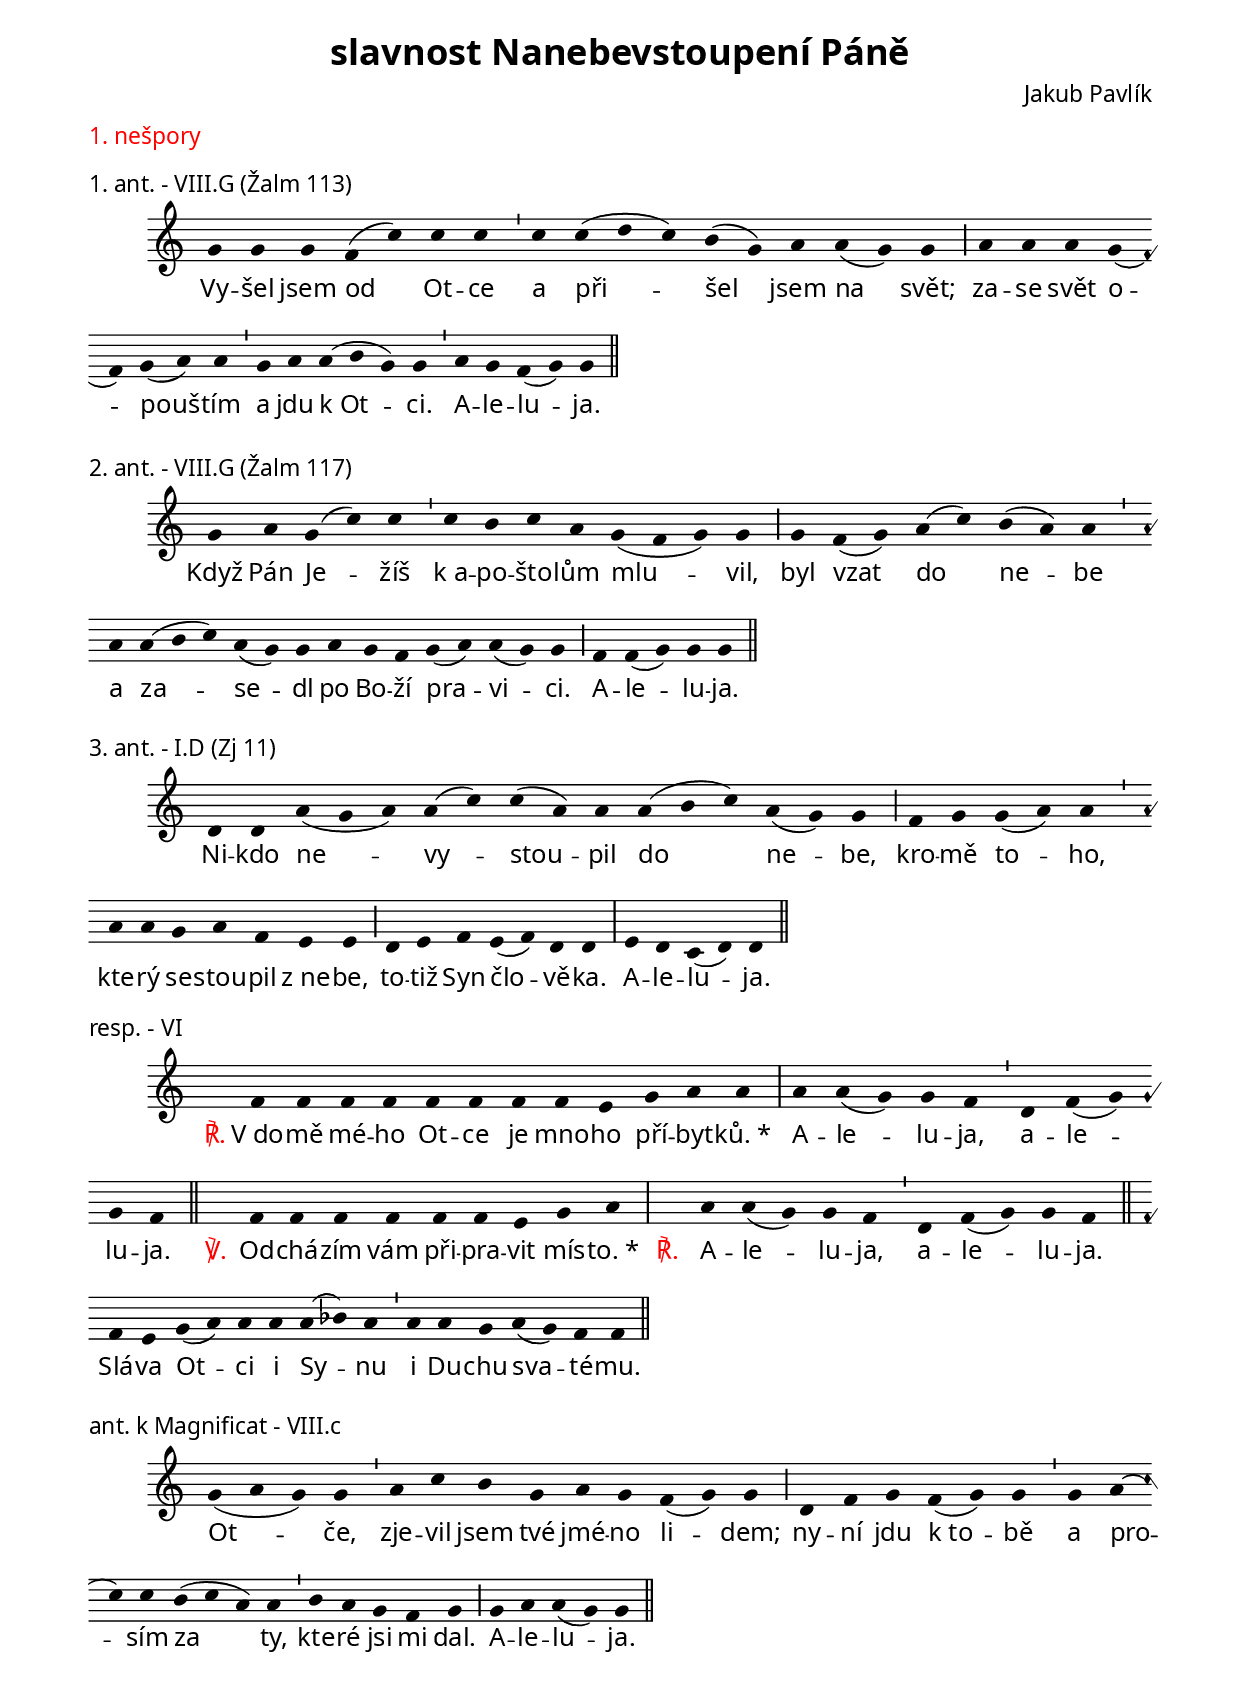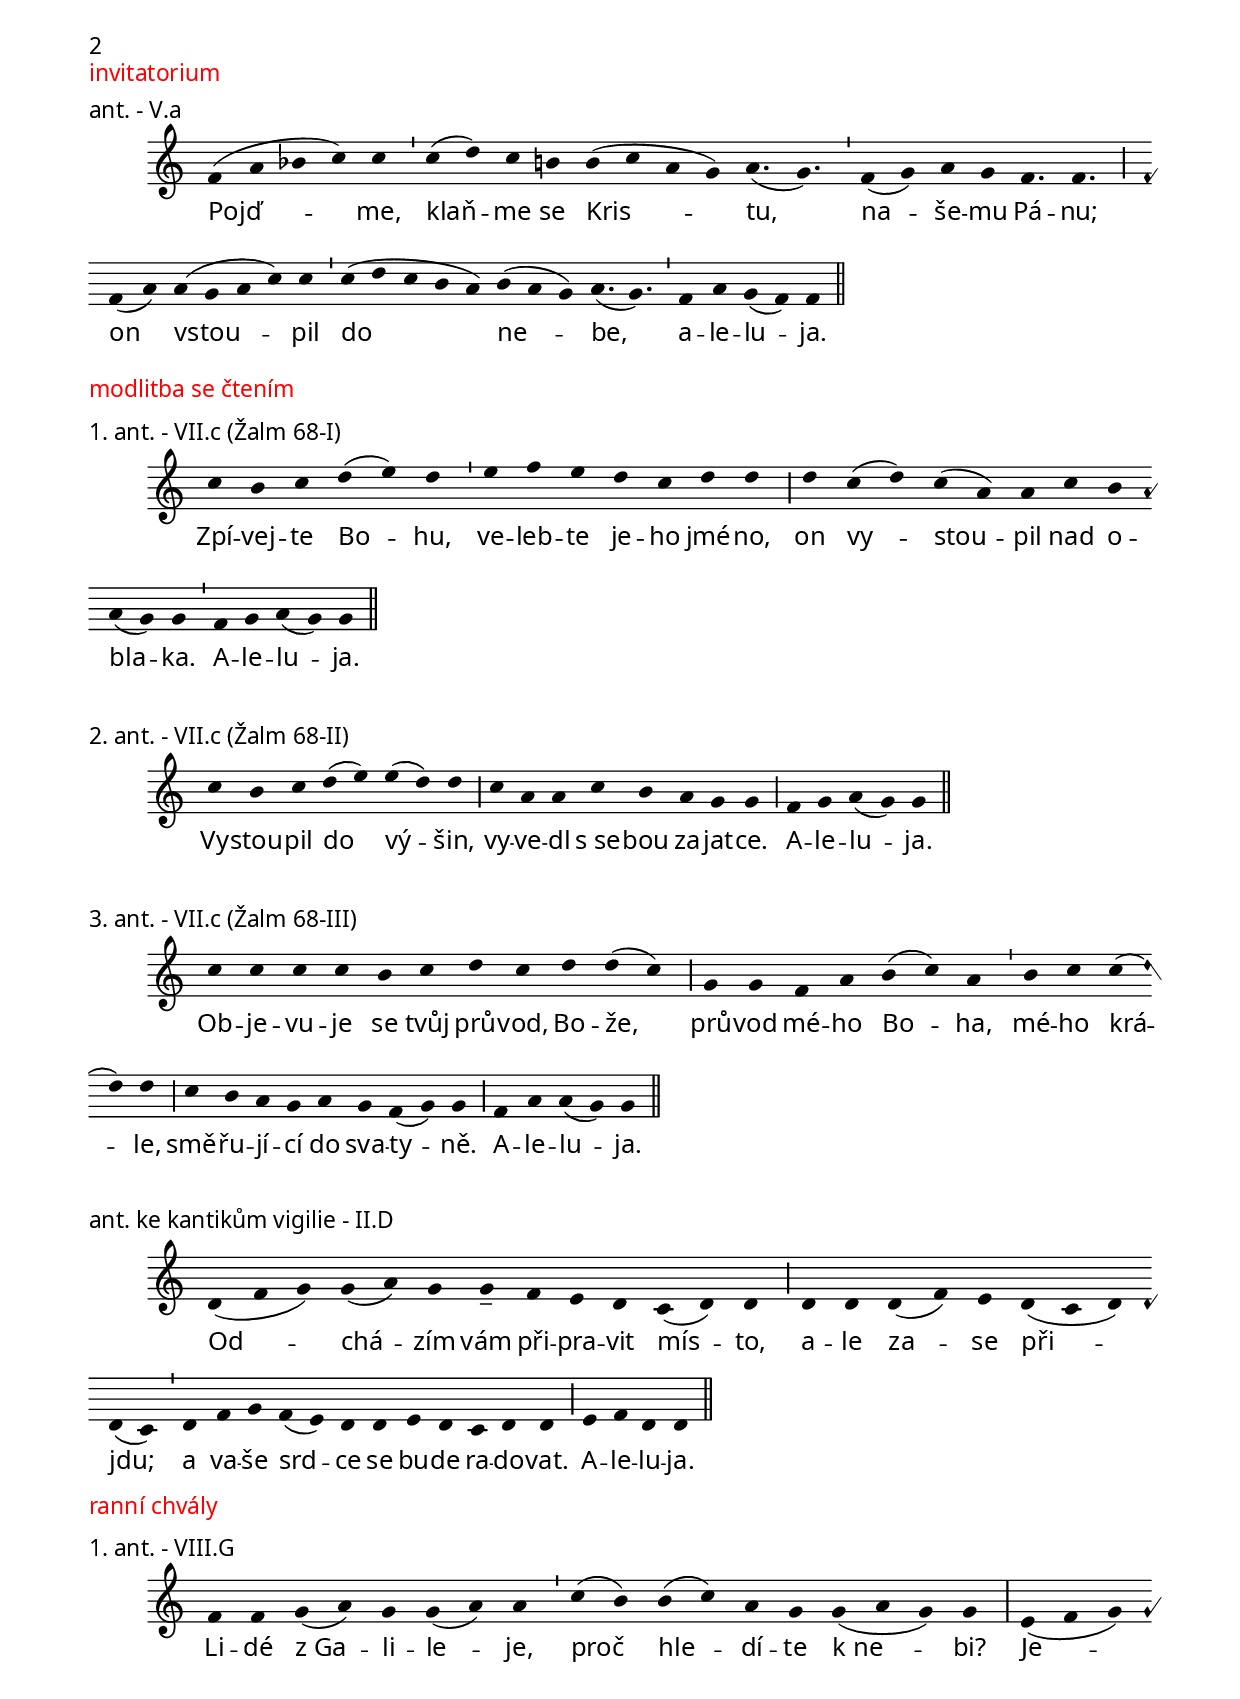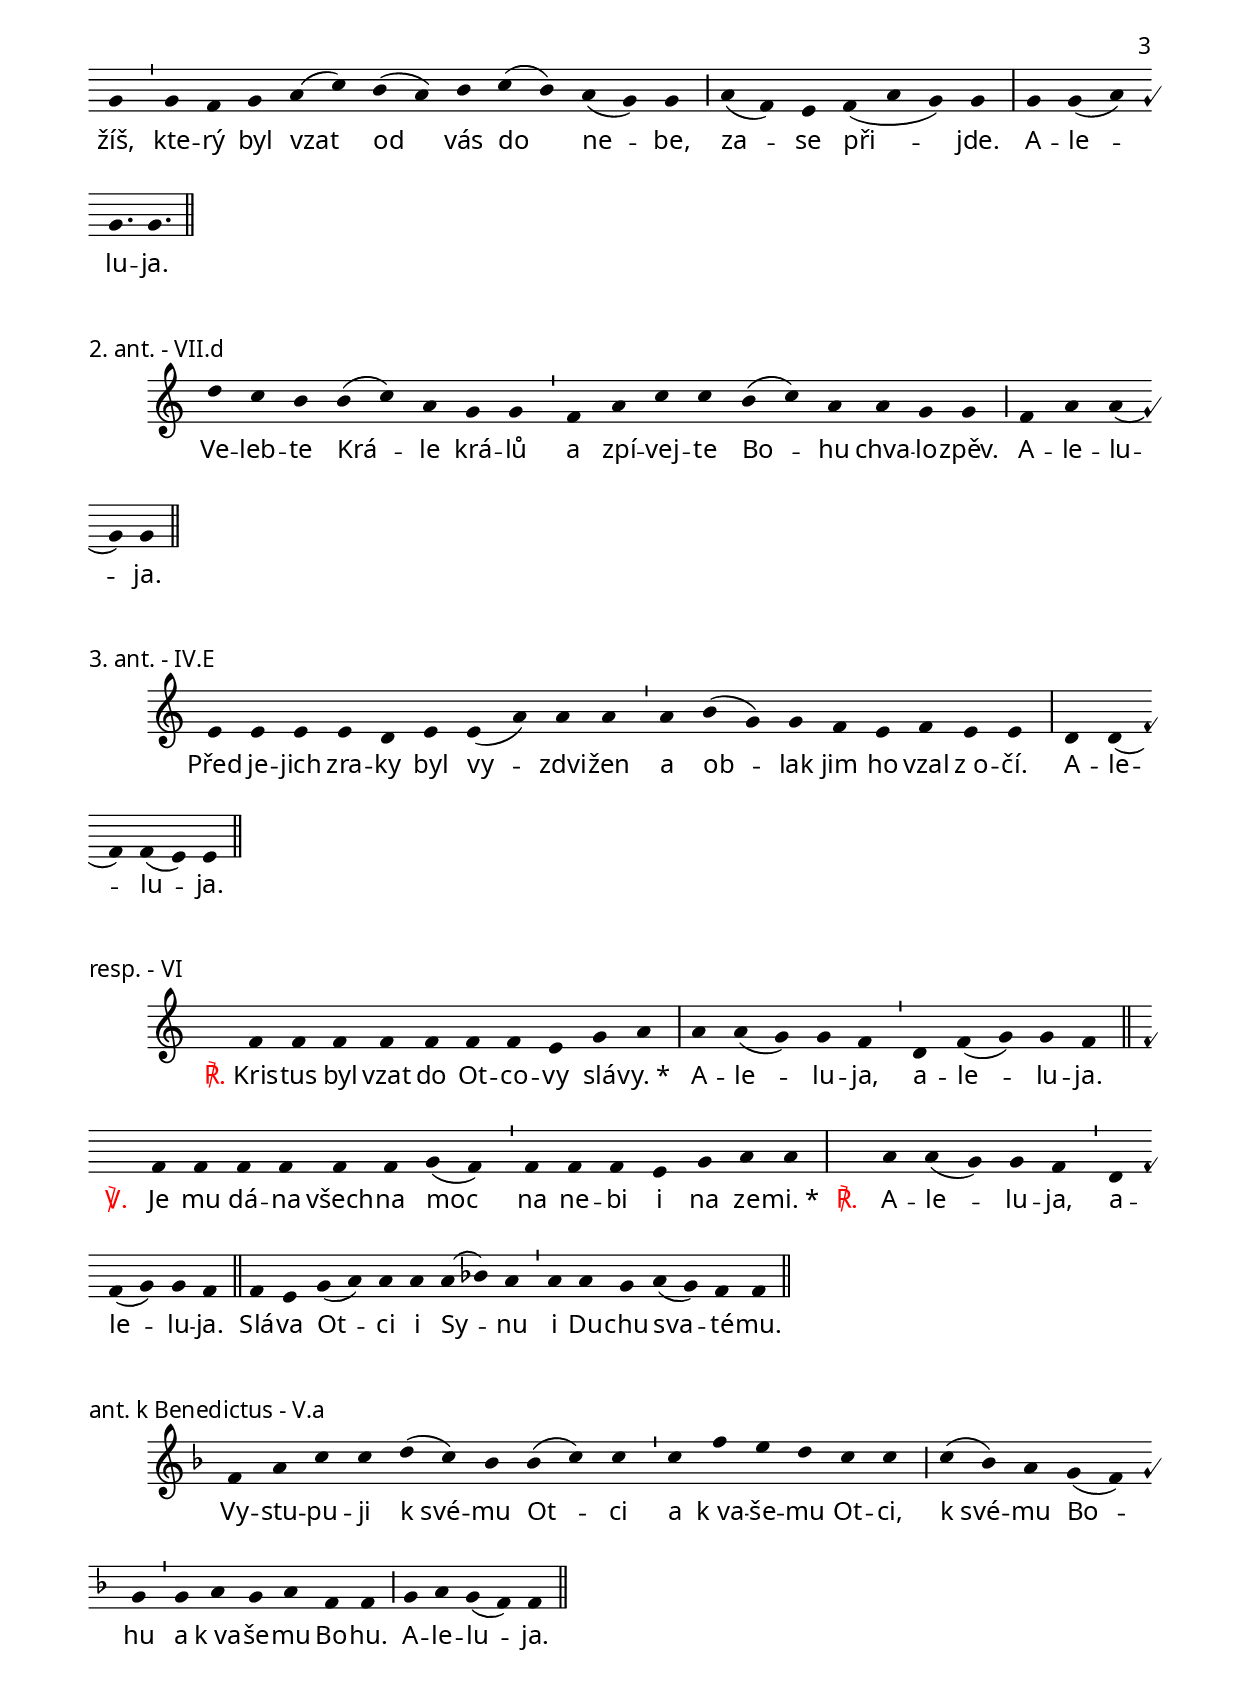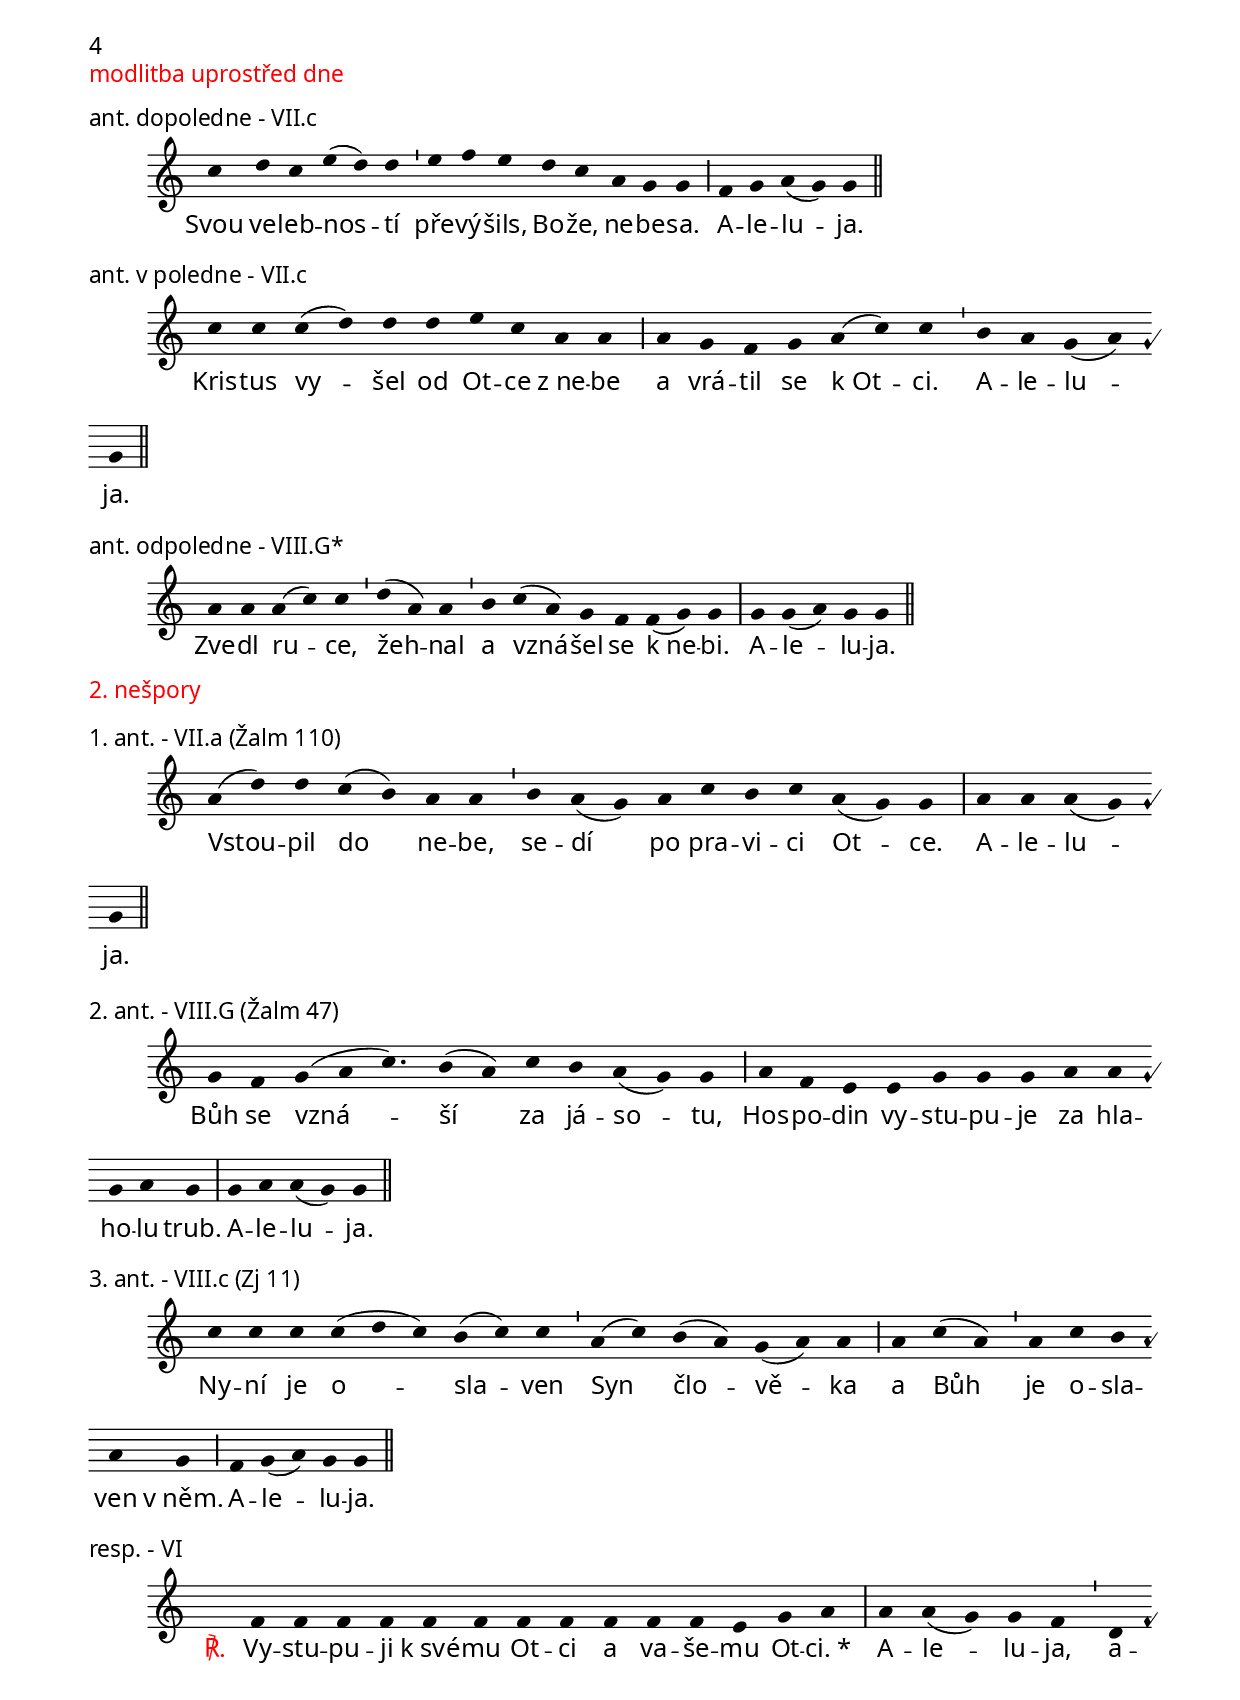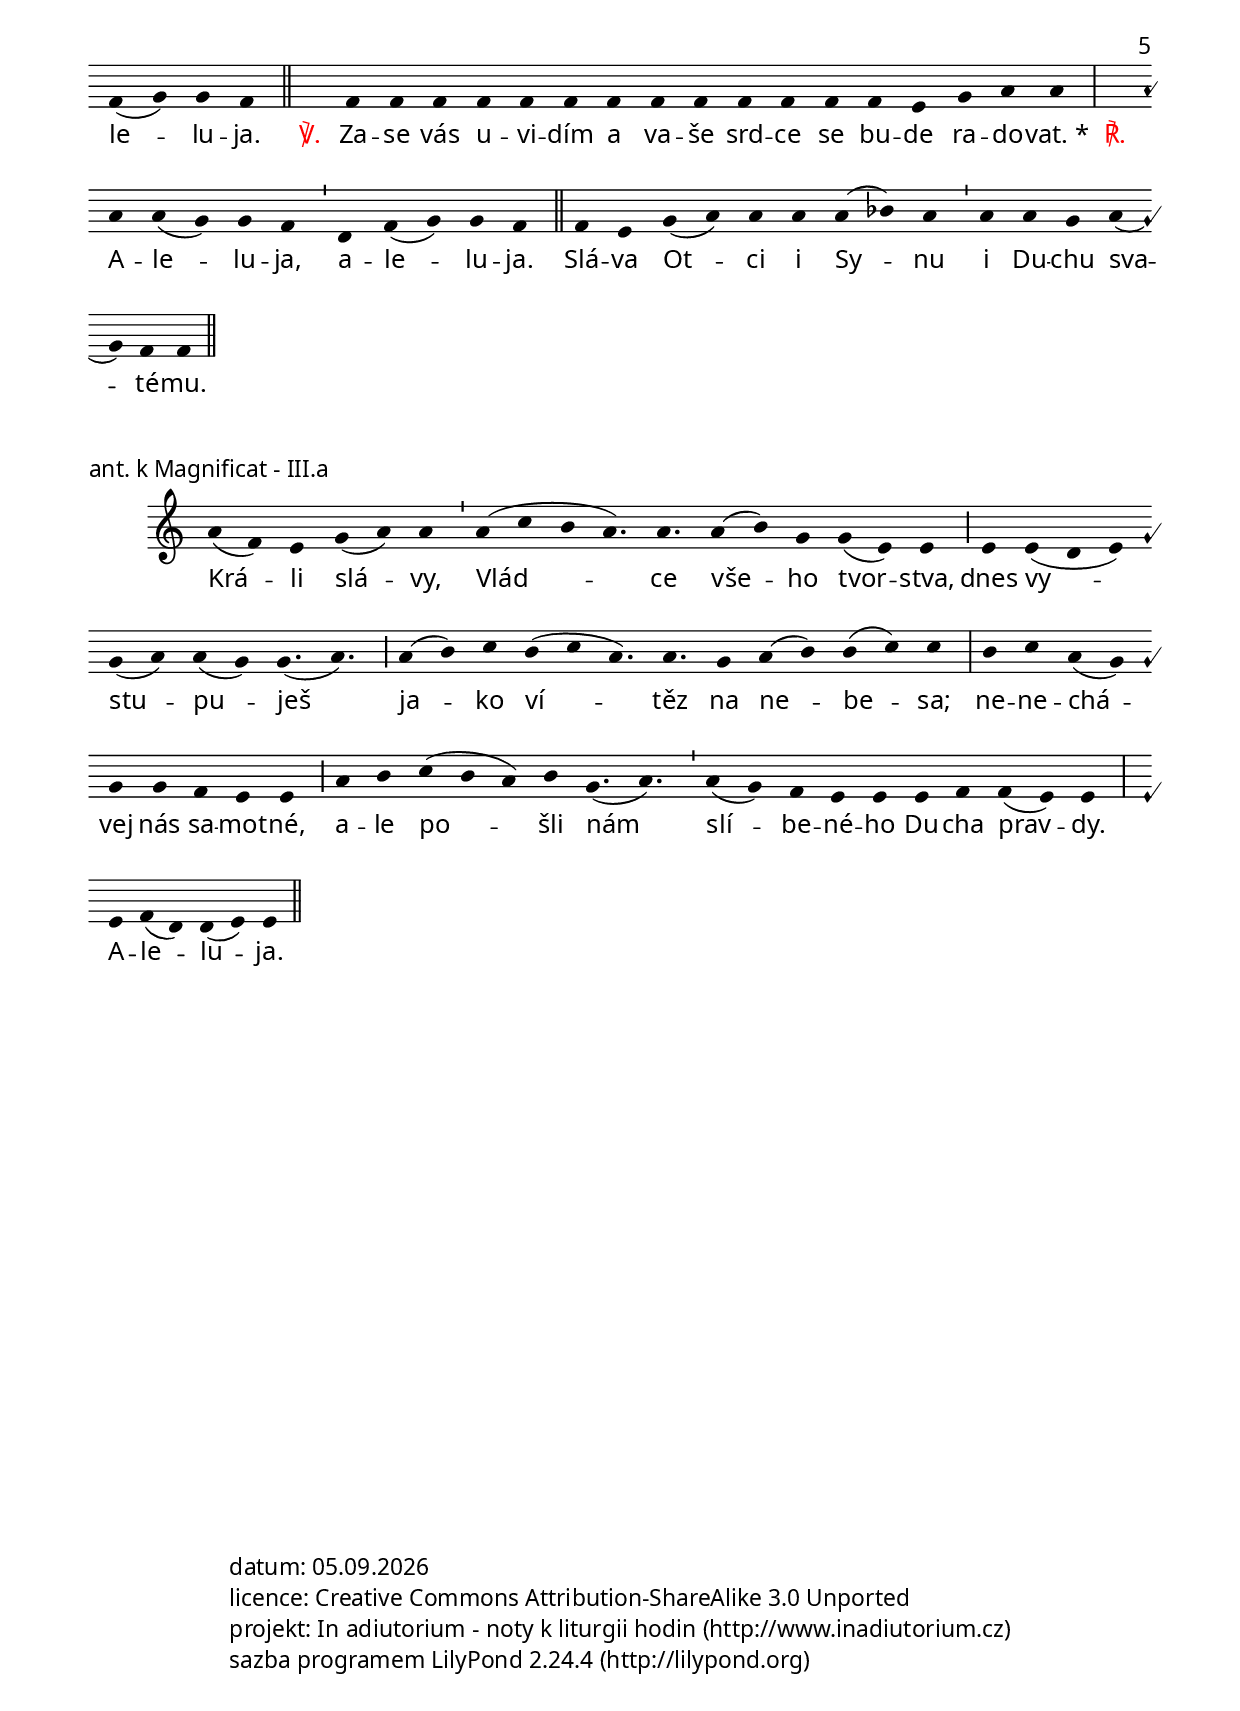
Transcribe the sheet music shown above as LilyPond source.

\version "2.14.2"

\header {
  title = "slavnost Nanebevstoupení Páně"
  composer = "Jakub Pavlík"
}

\include "spolecne.ly"
\include "dilyresponsorii.ly"

\markup {\nadpisHodinka {"1. nešpory"}}

\score {
  \relative c'' {
    \choralniRezim
    g4 g g f( c') c c \barMin
    c c( d c) b( g) a a( g) g \barMaior
    a a a g( f) g( a) a \barMin
    g a a( b g) g \barMin
    a g f( g) g \barFinalis
  }
  \addlyrics {
    Vy -- šel jsem od Ot -- ce
    a při -- šel jsem na svět;
    za -- se svět o -- pouš -- tím a jdu k_Ot -- ci.
    A -- le -- lu -- ja.
  }
  \header {
    quid = "1. ant."
    modus = "VIII"
    differentia = "G"
    psalmus = "Žalm 113"
    placet = "_k Otci_ nepřirozené"
    id = "1ne-a1"
    piece = \markup {\sestavTitulek}
  }
}

\score {
  \relative c'' {
    \choralniRezim
    g4 a g( c) c \barMin
    c b c a g( f g) g \barMaior
    g f( g) a( c) b( a) a \barMin
    a a( b c) a( g) g a g f g( a) a( g) g \barMaior
    f f( g) g g \barFinalis
  }
  \addlyrics {
    Když Pán Je -- žíš
    k_a -- po -- što -- lům mlu -- vil,
    byl vzat do ne -- be
    a za -- se -- dl po Bo -- ží pra -- vi -- ci.
    A -- le -- lu -- ja.
  }
  \header {
    quid = "2. ant."
    modus = "VIII"
    differentia = "G"
    psalmus = "Žalm 117"
    id = "1ne-a2"
    piece = \markup {\sestavTitulek}
  }
}

\score {
  \relative c' {
    \choralniRezim
    d4 d a'( g a) a( c) c( a) a a( b c) a( g) g \barMaior
    f g g( a) a \barMin a a g a f e e \barMaior
    d e f e( f) d d \barMax
    e d c( d) d \barFinalis
  }
  \addlyrics {
    Ni -- kdo ne -- vy -- stou -- pil do ne -- be,
    kro -- mě to -- ho, kte -- rý se -- stou -- pil z_ne -- be,
    to -- tiž Syn člo -- vě -- ka.
    A -- le -- lu -- ja.
  }
  \header {
    quid = "3. ant."
    modus = "I"
    differentia = "D"
    psalmus = "Zj 11"
    id = "1ne-a3"
    piece = \markup {\sestavTitulek}
  }
}

\score {
  \relative c' {
    \choralniRezim

    % R
    \neviditelna f
    f4 f f f f f f f e g a a \barMax
    \respVIalelujaResponsum \barFinalis
    % V
    \neviditelna f
    f f f f f f e g a \barMax
    % R
    \neviditelna a
    \respVIalelujaResponsum \barFinalis
    % Slava
    \respVIalelujaDoxologie \barFinalis
  }
  \addlyrics {
    \Response V_do -- mě mé -- ho Ot -- ce je mno -- ho pří -- byt -- ků._*
    \textRespAleluja
    \Verse Od -- chá -- zím vám při -- pra -- vit mís -- to._*
    \Response \textRespAleluja
    \textRespDoxologie
  }
  \header {
    quid = "resp."
    modus = "VI"
    id = "1ne-resp"
    piece = \markup {\sestavTitulekResp}
  }
}

\score {
  \relative c'' {
    \choralniRezim
    g4( a g) g \barMin
    a c b g a g f( g) g \barMaior
    d f g f( g) g \barMin
    g a( c) c b( c a) a \barMin
    b a g f g \barMaior
    g a a( g) g \barFinalis
  }
  \addlyrics {
    Ot -- če,
    zje -- vil jsem tvé jmé -- no li -- dem;
    ny -- ní jdu k_to -- bě
    a pro -- sím za ty,
    kte -- ré jsi mi dal.
    A -- le -- lu -- ja.
  }
  \header {
    quid = "ant. k Magnificat"
    modus = "VIII"
    differentia = "c"
    psalmus = ""
    id = "1ne-amag"
    piece = \markup {\sestavTitulekBezZalmu}
  }
}

\pageBreak % ZLOM

\markup {\nadpisHodinka {"invitatorium"}}

\score {
  \relative c' {
    \choralniRezim
    f4( a bes c) c \barMin
    c( d) c b! b( c a g) a4.( g) \barMin f4( g) a g f4. f \barMaior
    f4( a) a( g a c) c \barMin c( d c b a) b( a g) a4.( g) \barMin
    f4 a g( f) f \barFinalis
  }
  \addlyrics {
    Pojď -- me,
    klaň -- me se Kris -- tu, na -- še -- mu Pá -- nu;
    on vstou -- pil do ne -- be,
    a -- le -- lu -- ja.
  }
  \header {
    quid = "ant."
    modus = "V"
    differentia = "a"
    psalmus = ""
    placet = "lépe; melisma na _do__ nebe_ je škaredé"
    id = "invit"
    piece = \markup {\sestavTitulekBezZalmu}
  }
}

\markup {\nadpisHodinka {"modlitba se čtením"}}

\score {
  \relative c'' {
    \choralniRezim
    c4 b c d( e) d \barMin
    e f e d c d d \barMaior
    d c( d) c( a) a c b a( g) g \barMin
    f g a( g) g \barFinalis
  }
  \addlyrics {
    Zpí -- vej -- te Bo -- hu,
    ve -- leb -- te je -- ho jmé -- no,
    on vy -- stou -- pil nad o -- bla -- ka.
    A -- le -- lu -- ja.
  }
  \header {
    quid = "1. ant."
    modus = "VII"
    differentia = "c"
    psalmus = "Žalm 68-I"
    id = "mc-a1"
    piece = \markup {\sestavTitulek}
  }
}

\score {
  \relative c'' {
    \choralniRezim
    c4 b c d( e) e( d) d \barMaior
    c a a c b a g g \barMaior
    f g a( g) g \barFinalis
  }
  \addlyrics {
    Vy -- stou -- pil do vý -- šin,
    vy -- ve -- dl s_se -- bou za -- jat -- ce.
    A -- le -- lu -- ja.
  }
  \header {
    quid = "2. ant."
    modus = "VII"
    differentia = "c"
    psalmus = "Žalm 68-II"
    id = "mc-a2"
    piece = \markup {\sestavTitulek}
  }
}

\score {
  \relative c'' {
    \choralniRezim
    c4 c c c b c d c d d( c) \barMaior
    g g f a b( c) a \barMin b c c( d) d \barMaior
    c b a g a g f( g) g \barMaior
    f a a( g) g \barFinalis
  }
  \addlyrics {
    Ob -- je -- vu -- je se tvůj prů -- vod, Bo -- že,
    prů -- vod mé -- ho Bo -- ha, mé -- ho krá -- le,
    smě -- řu -- jí -- cí do sva -- ty -- ně.
    A -- le -- lu -- ja.
  }
  \header {
    quid = "3. ant."
    modus = "VII"
    differentia = "c"
    psalmus = "Žalm 68-III"
    placet = "líbí se mi, ale jasný modus VIII, ne VII"
    id = "mc-a3"
    piece = \markup {\sestavTitulek}
  }
}

\score {
  \relative c' {
    \choralniRezim
    d4( f g) g( a) g g-- f e d c( d) d \barMaior
    d d d( f) e d( c d) d( c) \barMin
    d f g f( e) d d e d c d d \barMaior
    e f d d \barFinalis
  }
  \addlyrics {
    Od -- chá -- zím vám při -- pra -- vit mís -- to,
    a -- le za -- se při -- jdu;
    a va -- še srd -- ce se bu -- de ra -- do -- vat.
    A -- le -- lu -- ja.
  }
  \header {
    quid = "ant. ke kantikům vigilie"
    modus = "II"
    differentia = "D"
    psalmus = ""
    id = "mc-avig"
    piece = \markup {\sestavTitulekBezZalmu}
  }
}

\markup {\nadpisHodinka {"ranní chvály"}}

\score {
  \relative c' {
    \choralniRezim
    f4 f g( a) g g( a) a \barMin
    c( b) b( c) a g g( a g) g \barMax
    e( f g) g \barMin
    g f g a( c) b( a) b c( b) a( g) g \barMaior
    a( f) e f( a g) g \barMax
    g g( a) g4. g \barFinalis
  }
  \addlyrics {
    Li -- dé z_Ga -- li -- le -- je,
    proč hle -- dí -- te k_ne -- bi?
    Je -- žíš,
    kte -- rý byl vzat od vás do ne -- be,
    za -- se při -- jde.
    A -- le -- lu -- ja.
  }
  \header {
    quid = "1. ant."
    modus = "VIII"
    differentia = "G"
    psalmus = ""
    id = "rch-a1"
    piece = \markup {\sestavTitulekBezZalmu}
  }
}

\score {
  \relative c'' {
    \choralniRezim
    d4 c b b( c) a g g \barMin
    f a c c b( c) a a g g \barMaior
    f a a( g) g \barFinalis
  }
  \addlyrics {
    Ve -- leb -- te Krá -- le krá -- lů
    a zpí -- vej -- te Bo -- hu chva -- lo -- zpěv.
    A -- le -- lu -- ja.
  }
  \header {
    quid = "2. ant."
    modus = "VII"
    differentia = "d"
    psalmus = ""
    id = "rch-a2"
    piece = \markup {\sestavTitulekBezZalmu}
  }
}

\score {
  \relative c' {
    \choralniRezim
    e4 e e e d e e( a) a a \barMin
    a b( g) g f e f e e \barMax
    d d( f) f( e) e \barFinalis
  }
  \addlyrics {
    Před je -- jich zra -- ky byl vy -- zdvi -- žen
    a ob -- lak jim ho vzal z_o -- čí.
    A -- le -- lu -- ja.
  }
  \header {
    quid = "3. ant."
    modus = "IV"
    differentia = "E"
    psalmus = ""
    id = "rch-a3"
    piece = \markup {\sestavTitulekBezZalmu}
  }
}

\score {
  \relative c' {
    \choralniRezim

    % R
    \neviditelna f
    f4 f f f f f f e g a \barMax
    \respVIalelujaResponsum \barFinalis
    % V
    \neviditelna f
    f f f f f f g( f) \barMin f f f e g a a \barMax
    % R
    \neviditelna a
    \respVIalelujaResponsum \barFinalis
    % Slava
    \respVIalelujaDoxologie \barFinalis
  }
  \addlyrics {
    \Response Kris -- tus byl vzat do Ot -- co -- vy slá -- vy._* \textRespAleluja
    \Verse Je mu dá -- na všech -- na moc na ne -- bi i na ze -- mi._*
    \Response \textRespAleluja
    \textRespDoxologie
  }
  \header {
    quid = "resp."
    modus = "VI"
    id = "rch-resp"
    piece = \markup {\sestavTitulekResp}
  }
}


\score {
  \relative c' {
    \key f \major
    \choralniRezim
    f4 a c c d( c) bes bes( c) c \barMin
    c f e d c c \barMaior
    c( bes) a g( f) g \barMin
    g a g a f f \barMaior
    g a g( f) f \barFinalis
  }
  \addlyrics {
    Vy -- stu -- pu -- ji k_své -- mu Ot -- ci
    a k_va -- še -- mu Ot -- ci,
    k_své -- mu Bo -- hu
    a k_va -- še -- mu Bo -- hu.
    A -- le -- lu -- ja.
  }
  \header {
    quid = "ant. k Benedictus"
    modus = "V"
    differentia = "a"
    psalmus = ""
    id = "rch-aben"
    piece = \markup {\sestavTitulekBezZalmu}
  }
}

\pageBreak % ZLOM

\markup {\nadpisHodinka {"modlitba uprostřed dne"}}

\score {
  \relative c'' {
    \choralniRezim
    c4 d c e( d) d \barMin
    e f e d c a g g \barMaior
    f g a( g) g \barFinalis
  }
  \addlyrics {
    Svou ve -- leb -- nos -- tí
    pře -- vý -- šils, Bo -- že, ne -- be -- sa.
    A -- le -- lu -- ja.
  }
  \header {
    quid = "ant. dopoledne"
    modus = "VII"
    differentia = "c"
    psalmus = ""
    id = "tercie"
    piece = \markup {\sestavTitulekBezZalmu}
  }
}

\score {
  \relative c'' {
    \choralniRezim
    c4 c c( d) d d e c a a \barMaior
    a g f g a( c) c \barMin
    b a g( a) g \barFinalis
  }
  \addlyrics {
    Kris -- tus vy -- šel od Ot -- ce z_ne -- be
    a vrá -- til se k_Ot -- ci.
    A -- le -- lu -- ja.
  }
  \header {
    quid = "ant. v poledne"
    modus = "VII"
    differentia = "c"
    psalmus = ""
    id = "sexta"
    piece = \markup {\sestavTitulekBezZalmu}
  }
}

\score {
  \relative c'' {
    \choralniRezim
    a4 a a( c) c \barMin
    d( a) a \barMin
    b c( a) g f f( g) g \barMax
    g g( a) g4 g \barFinalis
  }
  \addlyrics {
    Zve -- dl ru -- ce,
    žeh -- nal
    a vzná -- šel se k_ne -- bi.
    A -- le -- lu -- ja.
  }
  \header {
    quid = "ant. odpoledne"
    modus = "VIII"
    differentia = "G*"
    psalmus = ""
    id = "nona"
    piece = \markup {\sestavTitulekBezZalmu}
  }
}

\markup {\nadpisHodinka {"2. nešpory"}}

\score {
  \relative c'' {
    \choralniRezim
    a( d) d c( b) a a \barMin
    b a( g) a c b c a( g) g \barMax
    a a a( g) g \barFinalis
  }
  \addlyrics {
    Vstou -- pil do ne -- be,
    se -- dí po pra -- vi -- ci Ot -- ce.
    A -- le -- lu -- ja.
  }
  \header {
    quid = "1. ant."
    modus = "VII"
    differentia = "a"
    psalmus = "Žalm 110"
    id = "2ne-a1"
    piece = \markup {\sestavTitulek}
  }
}

\score {
  \relative c'' {
    \choralniRezim
    g4 f g( a c4.) b4( a) c b a( g) g \barMaior
    a f e e g g g a a g a g \barMax
    g a a( g) g \barFinalis
  }
  \addlyrics {
    Bůh se vzná -- ší za já -- so -- tu,
    Hos -- po -- din vy -- stu -- pu -- je za hla -- ho -- lu trub.
    A -- le -- lu -- ja.
  }
  \header {
    quid = "2. ant."
    modus = "VIII"
    differentia = "G"
    psalmus = "Žalm 47"
    id = "2ne-a2"
    piece = \markup {\sestavTitulek}
  }
}

\score {
  \relative c'' {
    \choralniRezim
    c4 c c c( d c) b( c) c \barMin
    a( c) b( a) g( a) a \barMaior
    a c( a) \barMin
    a c b a g \barMaior
    f g( a) g g \barFinalis
  }
  \addlyrics {
    Ny -- ní je o -- sla -- ven
    Syn člo -- vě -- ka
    a Bůh
    je o -- sla -- ven v_něm.
    A -- le -- lu -- ja.
  }
  \header {
    quid = "3. ant."
    modus = "VIII"
    differentia = "c"
    psalmus = "Zj 11"
    id = "2ne-a3"
    piece = \markup {\sestavTitulek}
  }
}

\score {
  \relative c' {
    \choralniRezim

    % R
    \neviditelna f
    f4 f f f f f f f f f f e g a \barMax
    \respVIalelujaResponsum \barFinalis
    % V
    \neviditelna f
    f f f f f f f f f f f f f e g a a \barMax
    % R
    \neviditelna a
    \respVIalelujaResponsum \barFinalis
    % Slava
    \respVIalelujaDoxologie \barFinalis
  }
  \addlyrics {
    \Response Vy -- stu -- pu -- ji k_své -- mu Ot -- ci a va -- še -- mu Ot -- ci._* \textRespAleluja
    \Verse Za -- se vás u -- vi -- dím a va -- še srd -- ce se bu -- de ra -- do -- vat._*
    \Response \textRespAleluja
    \textRespDoxologie
  }
  \header {
    quid = "resp."
    modus = "VI"
    id = "2ne-resp"
    piece = \markup {\sestavTitulekResp}
  }
}

\score {
  \relative c'' {
    \choralniRezim
    a4( f) e g( a) a \barMin
    a( c b a4.) a a4( b) g g( e) e \barMaior
    e e( d e) g( a) a( g) g4.( a) \barMaior
    a4( b) c b( c a4.) a g4 a( b) b( c) c \barMax

    b c a( g) g g f e e \barMaior
    a b c( b a) b g4.( a) \barMin
    a4( g) f e e e f f( e) e \barMax
    e f( d) d( e) e \barFinalis
  }
  \addlyrics {
    Krá -- li slá -- vy,
    Vlád -- ce vše -- ho tvor -- stva,
    dnes vy -- stu -- pu -- ješ
    ja -- ko ví -- těz na ne -- be -- sa;

    ne -- ne -- chá -- vej nás sa -- mot -- né,
    a -- le po -- šli nám slí -- be -- né -- ho Du -- cha prav -- dy.
    A -- le -- lu -- ja.
  }
  \header {
    quid = "ant. k Magnificat"
    modus = "III"
    differentia = "a"
    psalmus = ""
    id = "2ne-amag"
    piece = \markup {\sestavTitulekBezZalmu}
  }
}